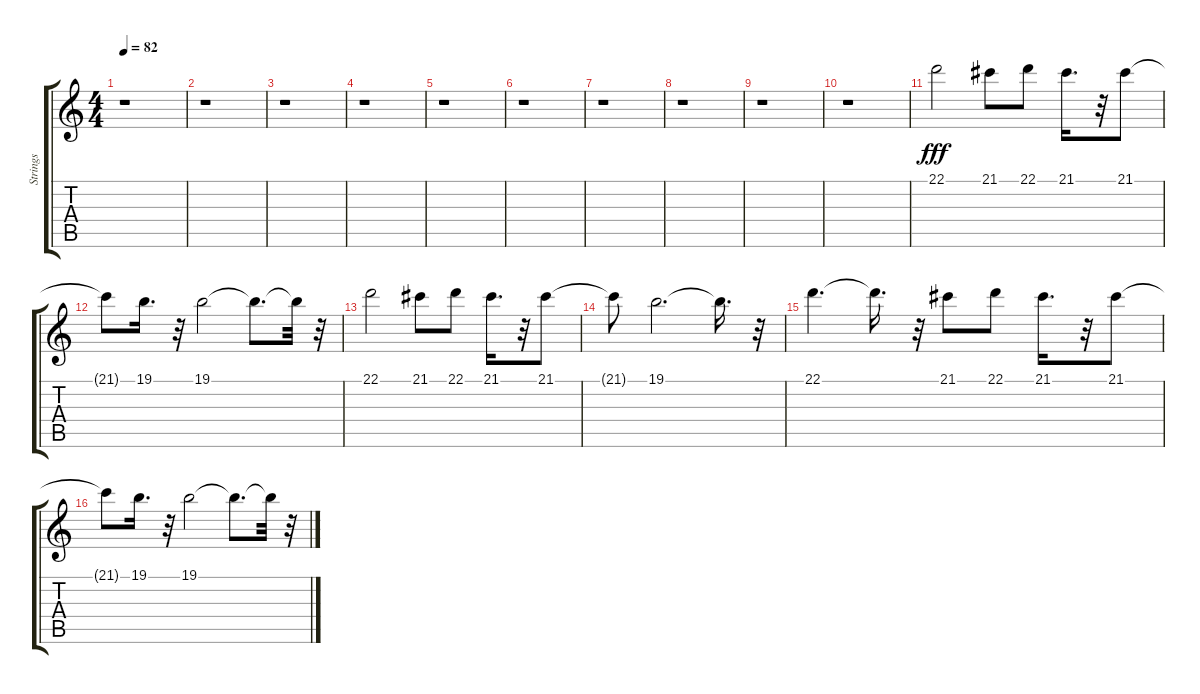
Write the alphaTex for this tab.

\track ("Strings" "Strings") {instrument stringensemble1}
\staff {score tabs}
\tuning (E4 B3 G3 D3 A2 E2) {hide}
\ts (4 4)
\tempo 82
\clef g2
\ks c
r.1{dy fff} |
r.1 |
r.1 |
r.1 |
r.1 |
r.1 |
r.1 |
r.1 |
r.1 |
r.1 |
22.1.2 21.1.8 22.1.8 21.1.16{d} r.32 21.1.8 |
21.1{t}.8 19.1.16{d} r.32 19.1.2 19.1{t}.8{d} 19.1{t}.32 r.32 |
22.1.2 21.1.8 22.1.8 21.1.16{d} r.32 21.1.8 |
21.1{t}.8 19.1.2{d} 19.1{t}.16{d} r.32 |
22.1.4{d} 22.1{t}.16{d} r.32 21.1.8 22.1.8 21.1.16{d} r.32 21.1.8 |
21.1{t}.8 19.1.16{d} r.32 19.1.2 19.1{t}.8{d} 19.1{t}.32 r.32
